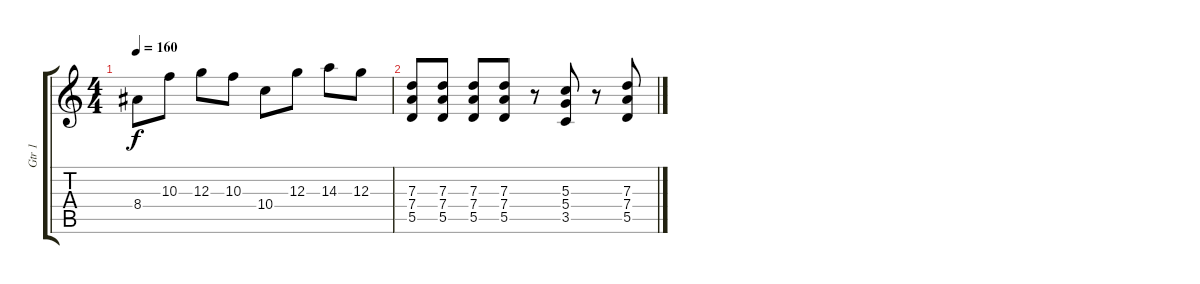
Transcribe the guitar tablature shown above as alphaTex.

\track ("Gtr 1" "Gtr 1") {instrument distortionguitar}
\staff {score tabs}
\tuning (E4 B3 G3 D3 A2 E2) {hide}
\ts (4 4)
\tempo 160
\clef g2
\ks c
8.4.8{dy f} 10.3.8 12.3.8 10.3.8 10.4.8 12.3.8 14.3.8 12.3.8 |
(7.3 7.4 5.5).8 (7.3 7.4 5.5).8 (7.3 7.4 5.5).8 (7.3 7.4 5.5).8 r.8 (5.3 5.4 3.5).8 r.8 (7.3 7.4 5.5).8
